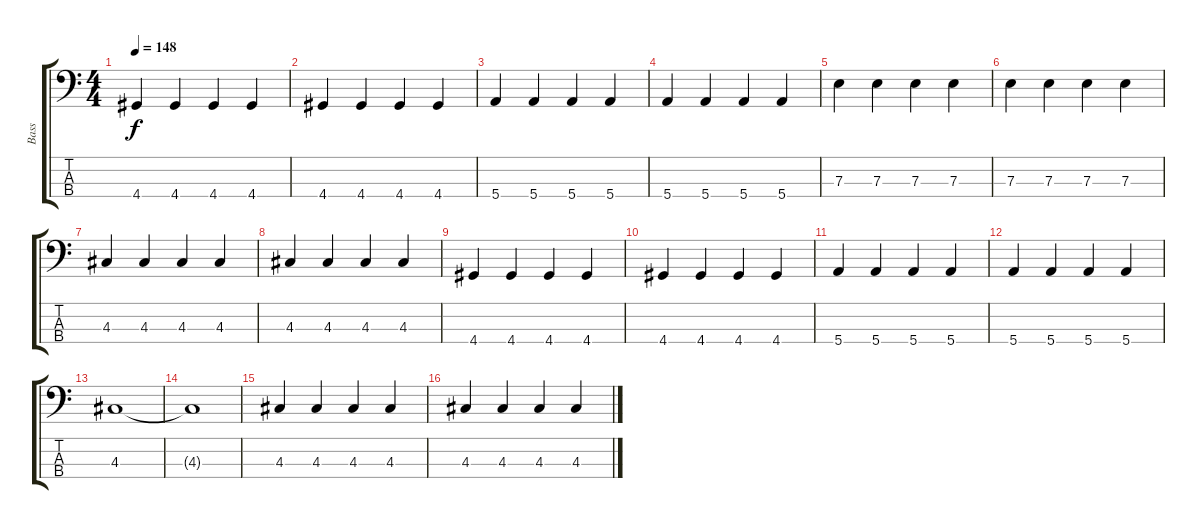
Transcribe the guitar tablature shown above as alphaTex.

\track ("Bass" "Bass") {instrument electricbassfinger}
\staff {score tabs}
\tuning (G2 D2 A1 E1) {hide}
\ts (4 4)
\tempo 148
\clef f4
\ks c
4.4.4{dy f} 4.4.4 4.4.4 4.4.4 |
4.4.4 4.4.4 4.4.4 4.4.4 |
5.4.4 5.4.4 5.4.4 5.4.4 |
5.4.4 5.4.4 5.4.4 5.4.4 |
7.3.4 7.3.4 7.3.4 7.3.4 |
7.3.4 7.3.4 7.3.4 7.3.4 |
4.3.4 4.3.4 4.3.4 4.3.4 |
4.3.4 4.3.4 4.3.4 4.3.4 |
4.4.4 4.4.4 4.4.4 4.4.4 |
4.4.4 4.4.4 4.4.4 4.4.4 |
5.4.4 5.4.4 5.4.4 5.4.4 |
5.4.4 5.4.4 5.4.4 5.4.4 |
4.3.1 |
4.3{t}.1 |
4.3.4 4.3.4 4.3.4 4.3.4 |
4.3.4 4.3.4 4.3.4 4.3.4
